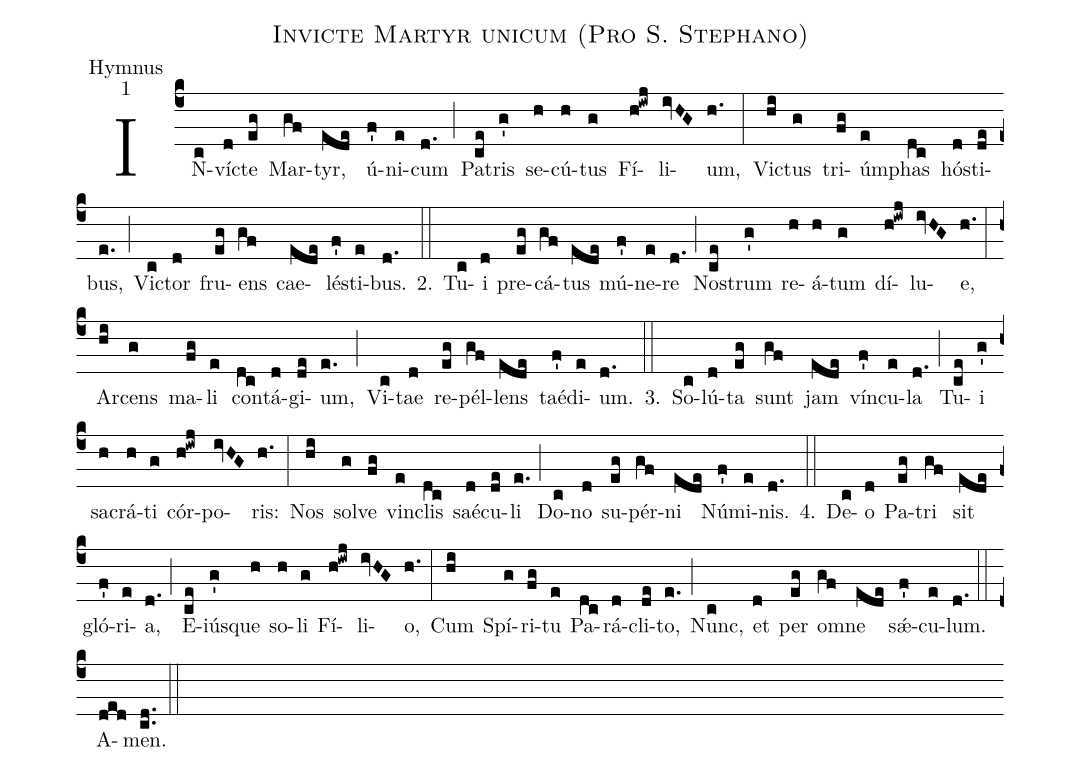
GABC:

name:Invicte Martyr unicum (Pro S. Stephano);
office-part:Hymnus;
mode:1;
%%
(c4)IN(c)ví(d)cte(eg) Mar(gf)tyr,(ede) ú(f')ni(e)cum(d.) (;) Pa(ce)tris(g') se(h)cú(h)tus(g) Fí(h!iwj)li(ivHG)um,(h.) (:) Vi(hi)ctus(g) tri(fg)úm(e)phas(dc) hó(d)sti(de)bus,(e.) (;) Vi(c)ctor(d) fru(eg)ens(gf) cae(ede)lé(f')sti(e)bus.(d.)

2.(::) Tu(c)i(d) pre(eg)cá(gf)tus(ede) mú(f')ne(e)re(d.) (;) No(ce)strum(g') re(h)á(h)tum(g) dí(h!iwj)lu(ivHG)e,(h.) (:) Ar(hi)cens(g) ma(fg)li(e) con(dc)tá(d)gi(de)um,(e.) (;) Vi(c)tae(d) re(eg)pél(gf)lens(ede) taé(f')di(e)um.(d.)

3.(::) So(c)lú(d)ta(eg) sunt(gf) jam(ede) vín(f')cu(e)la(d.) (;) Tu(ce)i(g') sa(h)crá(h)ti(g) cór(h!iwj)po(ivHG)ris:(h.) (:) Nos(hi) sol(g)ve(fg) vin(e)clis(dc) saé(d)cu(de)li(e.) (;) Do(c)no(d) su(eg)pér(gf)ni(ede) Nú(f')mi(e)nis.(d.)

4.(::) De(c)o(d) Pa(eg)tri(gf) sit(ede) gló(f')ri(e)a,(d.) (;)
E(ce)iús(g')que(h) so(h)li(g) Fí(h!iwj)li(ivHG)o,(h.) (:)
Cum(hi) Spí(g)ri(fg)tu(e) Pa(dc)rá(d)cli(de)to,(e.) (;)
Nunc,(c) et(d) per(eg) om(gf)ne(ede) sǽ(f')cu(e)lum.(d.) (::)
A(ded)men.(cd..) (::)
